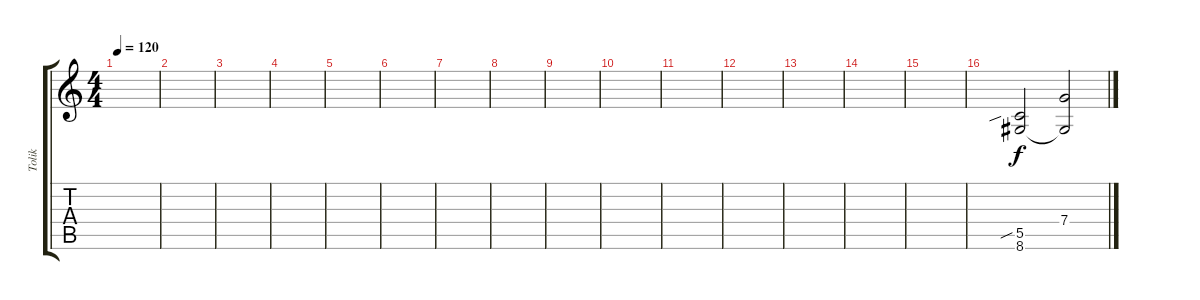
\track ("Tolik" "Tolik") {instrument distortionguitar}
\staff {score tabs}
\tuning (D4 A3 F3 C3 G2 C2) {hide}
\ts (4 4)
\tempo 120
\clef g2
\ks c
|
|
|
|
|
|
|
|
|
|
|
|
|
|
|
(5.5{sib} 8.6).2 (7.4 8.6{t}).2
